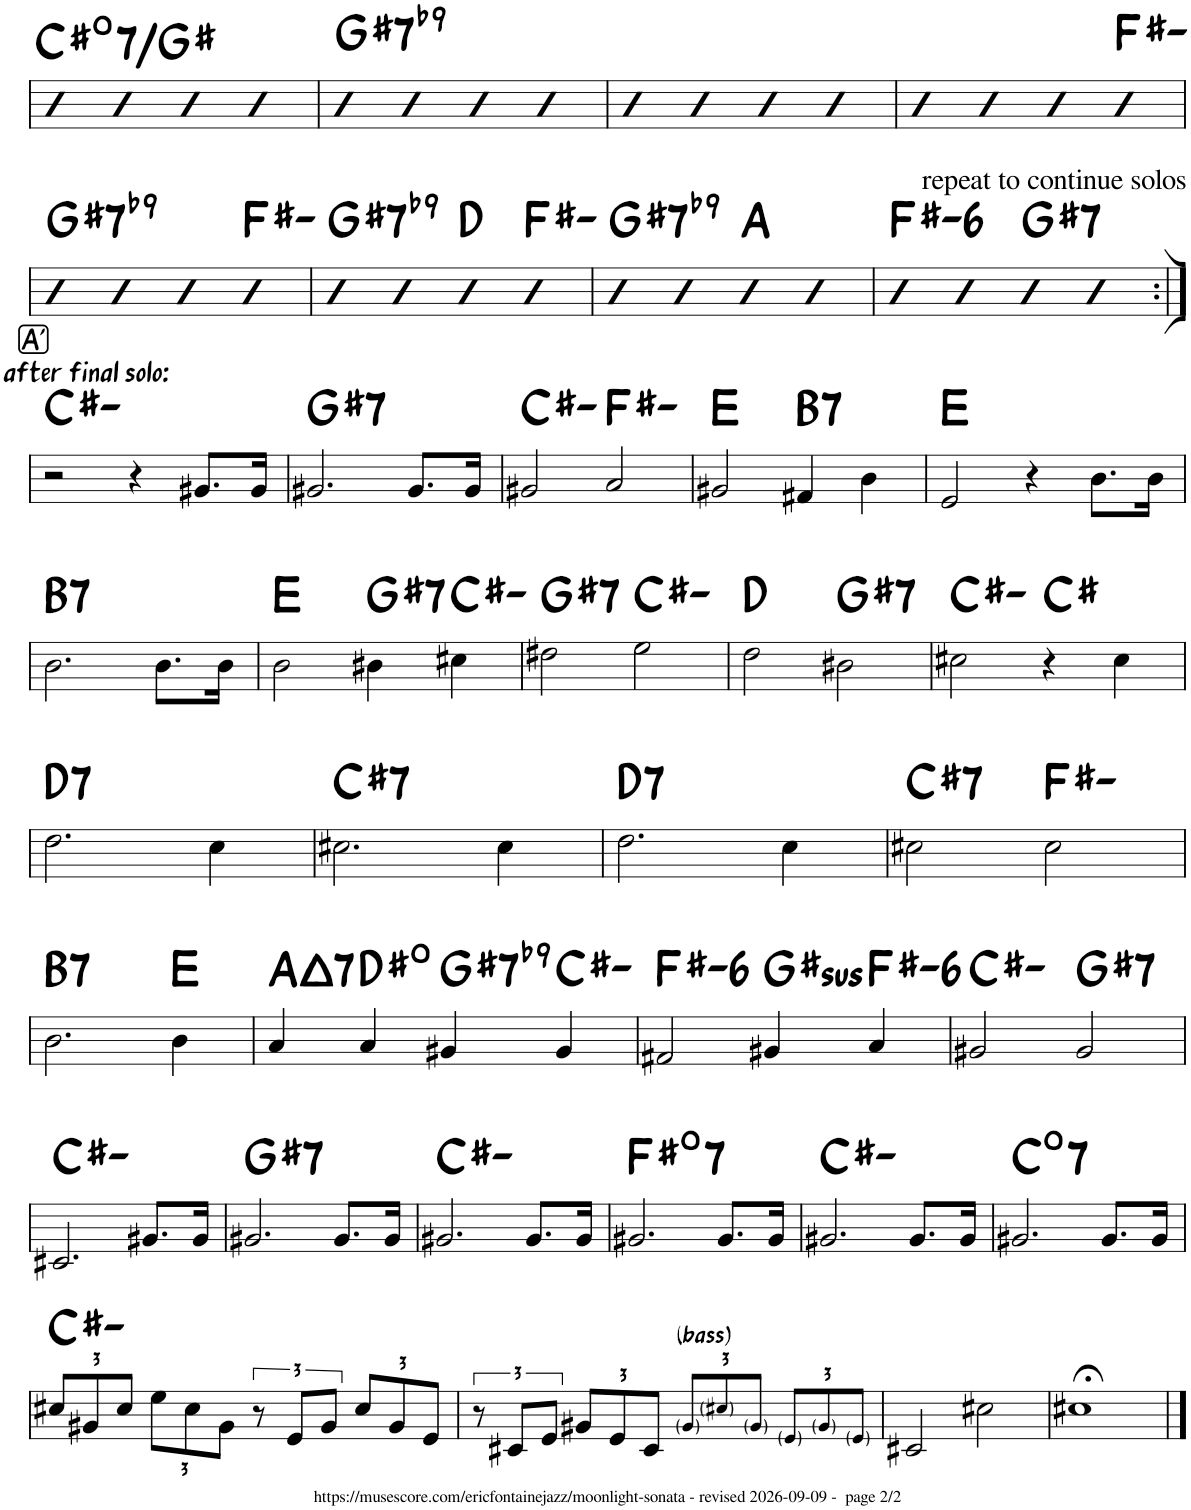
**kern	**harte	**kern	**harte
*part2	*part2	*part1	*part1
*staff2	*	*staff1	*
*I"Bass	*	*I"Lead	*
!!LO:PB:g=z
*clefFv4	*	*clefG2	*
*ITrd7c12	*	*	*
*k[]	*	*k[]	*
*M4/4	*	*M4/4	*
=34	=34	=34	=34
!	!LO:H:kt=7	!	!LO:H:kt=7
4DD	C#:dim7/5	4b	C#:dim7/5
4DD	.	4b	.
4DD	.	4b	.
4DD	.	4b	.
=35	=35	=35	=35
!	!LO:H:kt=7	!	!LO:H:kt=7
4DD	G#:7(b9)	4b	G#:7(b9)
4DD	.	4b	.
4DD	.	4b	.
4DD	.	4b	.
=36	=36	=36	=36
4DD	.	4b	.
4DD	.	4b	.
4DD	.	4b	.
4DD	.	4b	.
=37	=37	=37	=37
4DD	.	4b	.
4DD	.	4b	.
4DD	.	4b	.
4DD	F#:min	4b	F#:min
!!LO:LB:g=z
=38	=38	=38	=38
!	!LO:H:kt=7	!	!LO:H:kt=7
4DD	G#:7(b9)	4b	G#:7(b9)
4DD	.	4b	.
4DD	.	4b	.
4DD	F#:min	4b	F#:min
=39	=39	=39	=39
!	!LO:H:kt=7	!	!LO:H:kt=7
4DD	G#:7(b9)	4b	G#:7(b9)
4DD	.	4b	.
!	!LO:H:kt=N.C.	!	!LO:H:kt=N.C.
4DD	N	4b	N
4DD	F#:min	4b	F#:min
=40	=40	=40	=40
!	!LO:H:kt=7	!	!LO:H:kt=7
4DD	G#:7(b9)	4b	G#:7(b9)
4DD	.	4b	.
!	!LO:H:kt=N.C.	!	!LO:H:kt=N.C.
4DD	N	4b	N
4DD	.	4b	.
=41	=41	=41	=41
4DD	F#:min6	4b	F#:min6
4DD	.	4b	.
!	!LO:H:kt=7	!	!LO:H:kt=7
4DD	G#:7	4b	G#:7
4DD	.	4b	.
!	!LO:H:kt=6	!LO:TX:a:t=repeat to continue solos	!LO:H:kt=6
!!LO:LB:g=z
!!LO:REH:place=s1:a:rj:fs=12:t=A'
=42:|!	=42:|!	=42:|!	=42:|!
!	!	!LO:TX:a:t=after final solo&colon;	!
1CC#X	C#:min	2r	C#:min
.	.	4r	.
.	.	8.g#X/L	.
.	.	16g#/Jk	.
=43	=43	=43	=43
!	!LO:H:kt=7	!	!LO:H:kt=7
1BBB#X	G#:7	2.g#X/	G#:7
.	.	8.g#/L	.
.	.	16g#/Jk	.
=44	=44	=44	=44
2CC#X	C#:min	2g#X/	C#:min
2FFF#X	F#:min	2a/	F#:min
=45	=45	=45	=45
!	!LO:H:kt=N.C.	!	!LO:H:kt=N.C.
2BBB	N	2g#X/	N
!	!LO:H:kt=7	!	!LO:H:kt=7
2BBB	B:7	4f#X/	B:7
.	.	4b\	.
=46	=46	=46	=46
!	!LO:H:kt=N.C.	!	!LO:H:kt=N.C.
1EE	N	2e/	N
.	.	4r	.
.	.	8.b\L	.
.	.	16b\Jk	.
!!LO:LB:g=z
=47	=47	=47	=47
!	!LO:H:kt=7	!	!LO:H:kt=7
1DD#X	B:7	2.b\	B:7
.	.	8.b\L	.
.	.	16b\Jk	.
=48	=48	=48	=48
!	!LO:H:kt=N.C.	!	!LO:H:kt=N.C.
2EE	N	2b\	N
!	!LO:H:kt=7	!	!LO:H:kt=7
4DD#X	G#:7	4b#X\	G#:7
4CC#X	C#:min	4cc#X\	C#:min
=49	=49	=49	=49
!	!LO:H:kt=7	!	!LO:H:kt=7
2BBB#X	G#:7	2dd#X\	G#:7
2CC#X	C#:min	2ee\	C#:min
=50	=50	=50	=50
!	!LO:H:kt=N.C.	!	!LO:H:kt=N.C.
2FFF#X	N	2dd\	N
!	!LO:H:kt=7	!	!LO:H:kt=7
2GGG#X	G#:7	2b#X\	G#:7
=51	=51	=51	=51
*^	*	*	*
[1CC#X	2ryy	C#:min	2cc#X\	C#:min
!	!	!LO:H:kt=N.C.	!	!LO:H:kt=N.C.
.	2ryy	N	4r	N
.	.	.	4cc#\	.
!!LO:LB:g=z
=52	=52	=52	=52	=52
!	!	!LO:H:kt=7	!	!LO:H:kt=7
*v	*v	*	*	*
4CC#]	D:7	2.dd\	D:7
4FF#X	.	.	.
4AA	.	.	.
4FF#	.	4cc\	.
=53	=53	=53	=53
!	!LO:H:kt=7	!	!LO:H:kt=7
[1CC#X	C#:7	2.cc#X\	C#:7
.	.	4cc#\	.
=54	=54	=54	=54
!	!LO:H:kt=7	!	!LO:H:kt=7
4CC#]	D:7	2.dd\	D:7
4FF#X	.	.	.
4AA	.	.	.
4FF#	.	4cc\	.
=55	=55	=55	=55
!	!LO:H:kt=7	!	!LO:H:kt=7
2CC#X	C#:7	2cc#X\	C#:7
2FFF#X	F#:min	2cc#\	F#:min
!!LO:LB:g=z
=56	=56	=56	=56
!	!LO:H:kt=7	!	!LO:H:kt=7
2.DD#X	B:7	2.b\	B:7
!	!LO:H:kt=N.C.	!	!LO:H:kt=N.C.
4EE	N	4b\	N
=57	=57	=57	=57
!	!LO:H:kt=7	!	!LO:H:kt=7
4CC#X	A:maj7	4a/	A:maj7
4DD#X	D#:dim	4a/	D#:dim
!	!LO:H:kt=7	!	!LO:H:kt=7
4BBB#X	G#:7(b9)	4g#X/	G#:7(b9)
4CC#	C#:min	4g#/	C#:min
=58	=58	=58	=58
!	!LO:H:kt=6	!	!LO:H:kt=6
2AAA	F#:min6	2f#X/	F#:min6
!	!LO:H:kt=sus	!	!LO:H:kt=sus
4GGG#X	G#:sus4	4g#X/	G#:sus4
!	!LO:H:kt=6	!	!LO:H:kt=6
4FFF#X	F#:min6	4a/	F#:min6
=59	=59	=59	=59
2GGG#X	C#:min	2g#X/	C#:min
!	!LO:H:kt=7	!	!LO:H:kt=7
2GGG#	G#:7	2g#/	G#:7
!!LO:LB:g=z
=60	=60	=60	=60
2.GGG#X	C#:min	2.c#X/	C#:min
8.GGG#	.	8.g#X/L	.
16GGG#	.	16g#/Jk	.
=61	=61	=61	=61
!	!LO:H:kt=7	!	!LO:H:kt=7
2.GGG#X	G#:7	2.g#X/	G#:7
8.GGG#	.	8.g#/L	.
16GGG#	.	16g#/Jk	.
=62	=62	=62	=62
2.GGG#X	C#:min	2.g#X/	C#:min
8.GGG#	.	8.g#/L	.
16GGG#	.	16g#/Jk	.
=63	=63	=63	=63
!	!LO:H:kt=7	!	!LO:H:kt=7
2.GGG#X	F#:dim7	2.g#X/	F#:dim7
8.GGG#	.	8.g#/L	.
16GGG#	.	16g#/Jk	.
=64	=64	=64	=64
2.GGG#X	C#:min	2.g#X/	C#:min
8.GGG#	.	8.g#/L	.
16GGG#	.	16g#/Jk	.
=65	=65	=65	=65
!	!LO:H:kt=7	!	!LO:H:kt=7
2.GGG#X	C:dim7	2.g#X/	C:dim7
8.GGG#	.	8.g#/L	.
16GGG#	.	16g#/Jk	.
!!LO:LB:g=z
=66	=66	=66	=66
*	*	*Xbrackettup	*
2GGG#X	C#:min	12cc#X/L	C#:min
.	.	12g#X/	.
.	.	12cc#/J	.
.	.	12ee\L	.
.	.	12cc#\	.
.	.	12g#\J	.
*	*	*brackettup	*
2CC#X	.	12r	.
.	.	12e/L	.
.	.	12g#/J	.
*	*	*Xbrackettup	*
.	.	12cc#/L	.
.	.	12g#/	.
.	.	12e/J	.
=67	=67	=67	=67
*	*	*brackettup	*
2GGG#X	.	12r	.
.	.	12c#X/L	.
.	.	12e/J	.
*	*	*Xbrackettup	*
.	.	12g#X/L	.
.	.	12e/	.
.	.	12c#/J	.
*Xbrackettup	*	*	*
!	!	!LO:TX:a:t=(bass)	!
12GG#XL	.	12g#!/L	.
12C#X	.	12cc#X!/	.
12GG#J	.	12g#!/J	.
12EEL	.	12e!/L	.
12GG#	.	12g#!/	.
12EEJ	.	12e!/J	.
=68	=68	=68	=68
2CC#X	.	2c#X/	.
2CC#	.	2cc#X\	.
=69	=69	=69	=69
1CC#X;<	.	1cc#X;<	.
==	==	==	==
*-	*-	*-	*-
